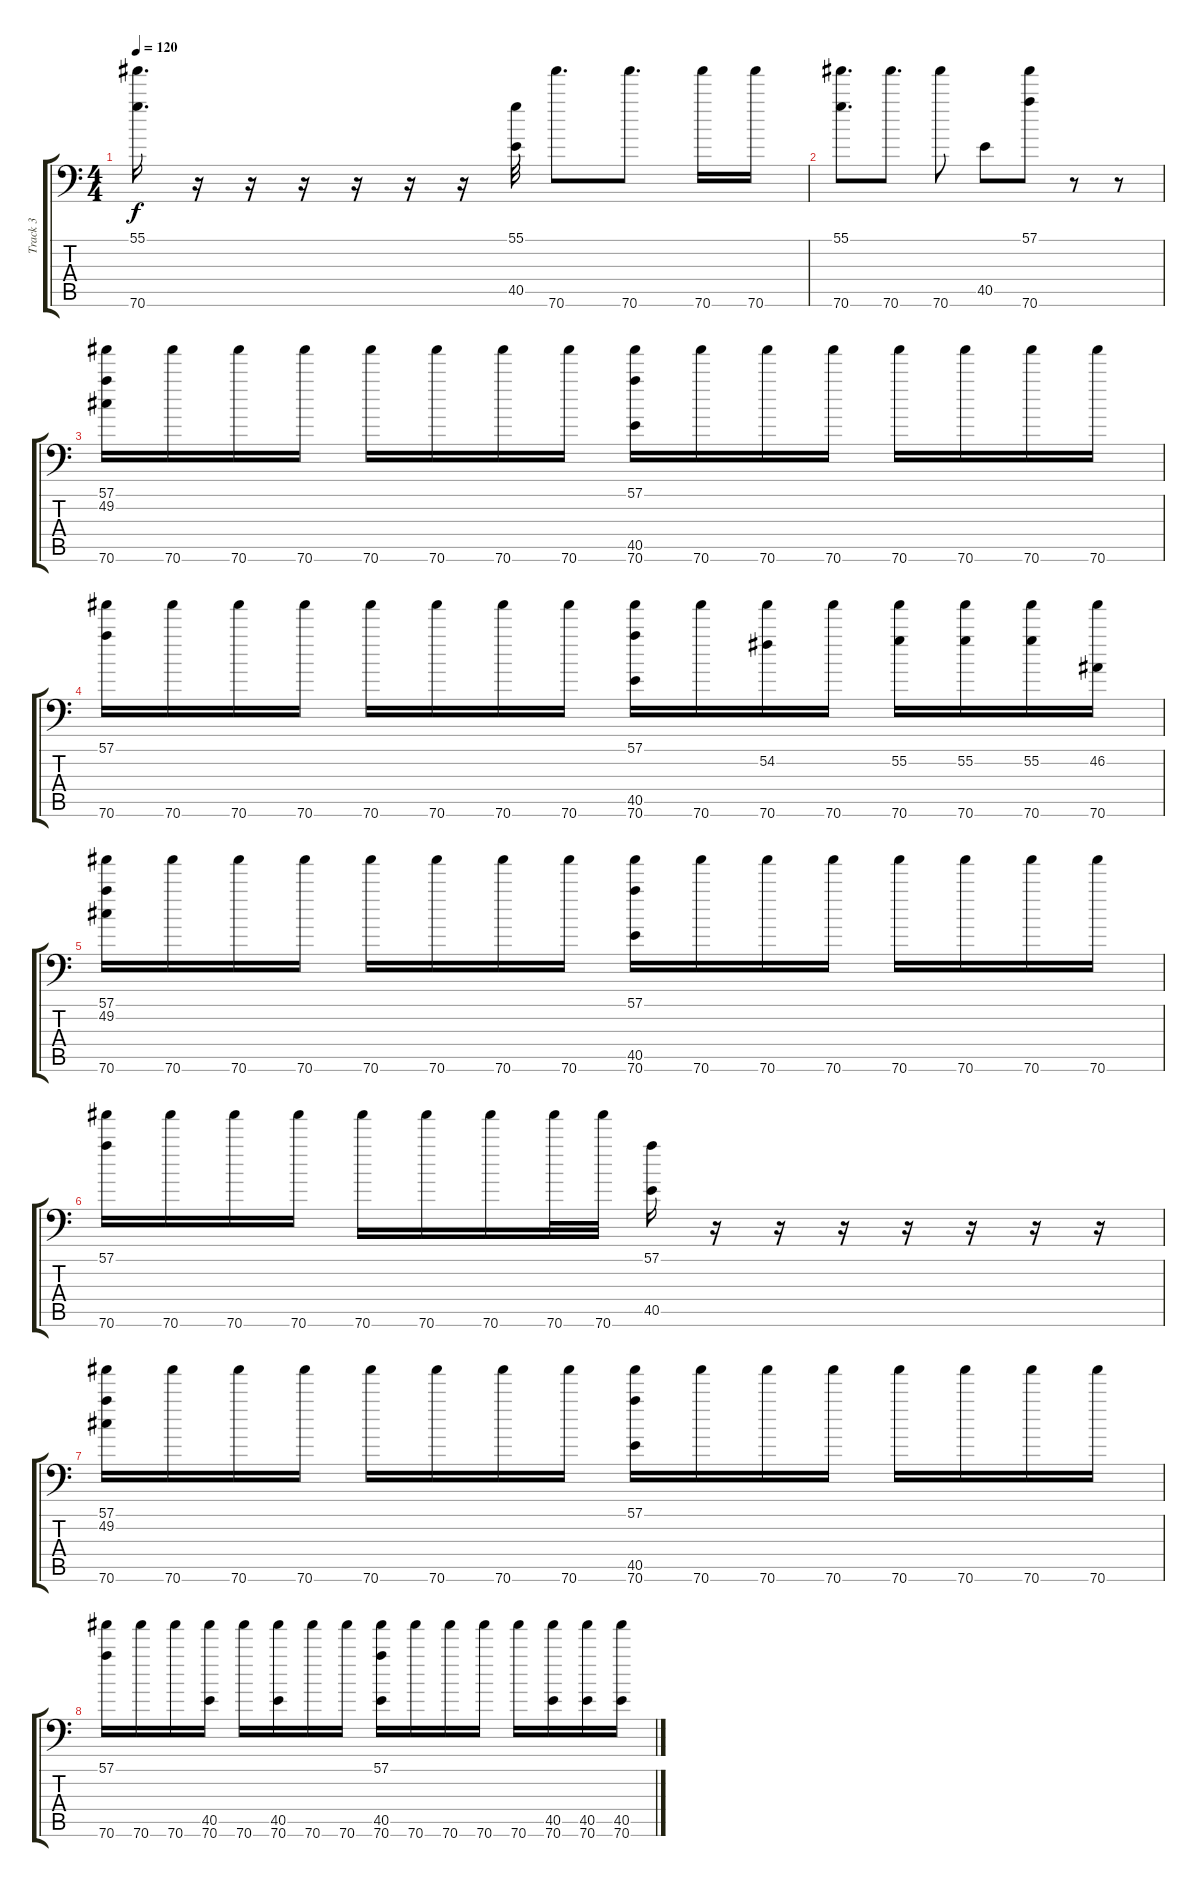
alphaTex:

\track ("Track 3" "Track 3") {instrument acousticgrandpiano}
\staff {score tabs}
\tuning (C-1 C-1 C-1 C-1 C-1 C-1) {hide}
\ts (4 4)
\tempo 120
\clef f4
\ks c
(55.1 70.6).16{d dy f} r.16 r.16 r.16 r.16 r.16 r.16 (55.1 40.5).32 70.6.8{d} 70.6.8{d} 70.6.16 70.6.16 |
(55.1 70.6).8{d} 70.6.8{d} 70.6.8 40.5.8 (57.1 70.6).8 r.8 r.8 |
(57.1 49.2 70.6).16 70.6.16 70.6.16 70.6.16 70.6.16 70.6.16 70.6.16 70.6.16 (57.1 40.5 70.6).16 70.6.16 70.6.16 70.6.16 70.6.16 70.6.16 70.6.16 70.6.16 |
(57.1 70.6).16 70.6.16 70.6.16 70.6.16 70.6.16 70.6.16 70.6.16 70.6.16 (57.1 40.5 70.6).16 70.6.16 (54.2 70.6).16 70.6.16 (55.2 70.6).16 (55.2 70.6).16 (55.2 70.6).16 (46.2 70.6).16 |
(57.1 49.2 70.6).16 70.6.16 70.6.16 70.6.16 70.6.16 70.6.16 70.6.16 70.6.16 (57.1 40.5 70.6).16 70.6.16 70.6.16 70.6.16 70.6.16 70.6.16 70.6.16 70.6.16 |
(57.1 70.6).16 70.6.16 70.6.16 70.6.16 70.6.16 70.6.16 70.6.16 70.6.32 70.6.32 (57.1 40.5).16 r.16 r.16 r.16 r.16 r.16 r.16 r.16 |
(57.1 49.2 70.6).16 70.6.16 70.6.16 70.6.16 70.6.16 70.6.16 70.6.16 70.6.16 (57.1 40.5 70.6).16 70.6.16 70.6.16 70.6.16 70.6.16 70.6.16 70.6.16 70.6.16 |
(57.1 70.6).16 70.6.16 70.6.16 (40.5 70.6).16 70.6.16 (40.5 70.6).16 70.6.16 70.6.16 (57.1 40.5 70.6).16 70.6.16 70.6.16 70.6.16 70.6.16 (40.5 70.6).16 (40.5 70.6).16 (40.5 70.6).16
